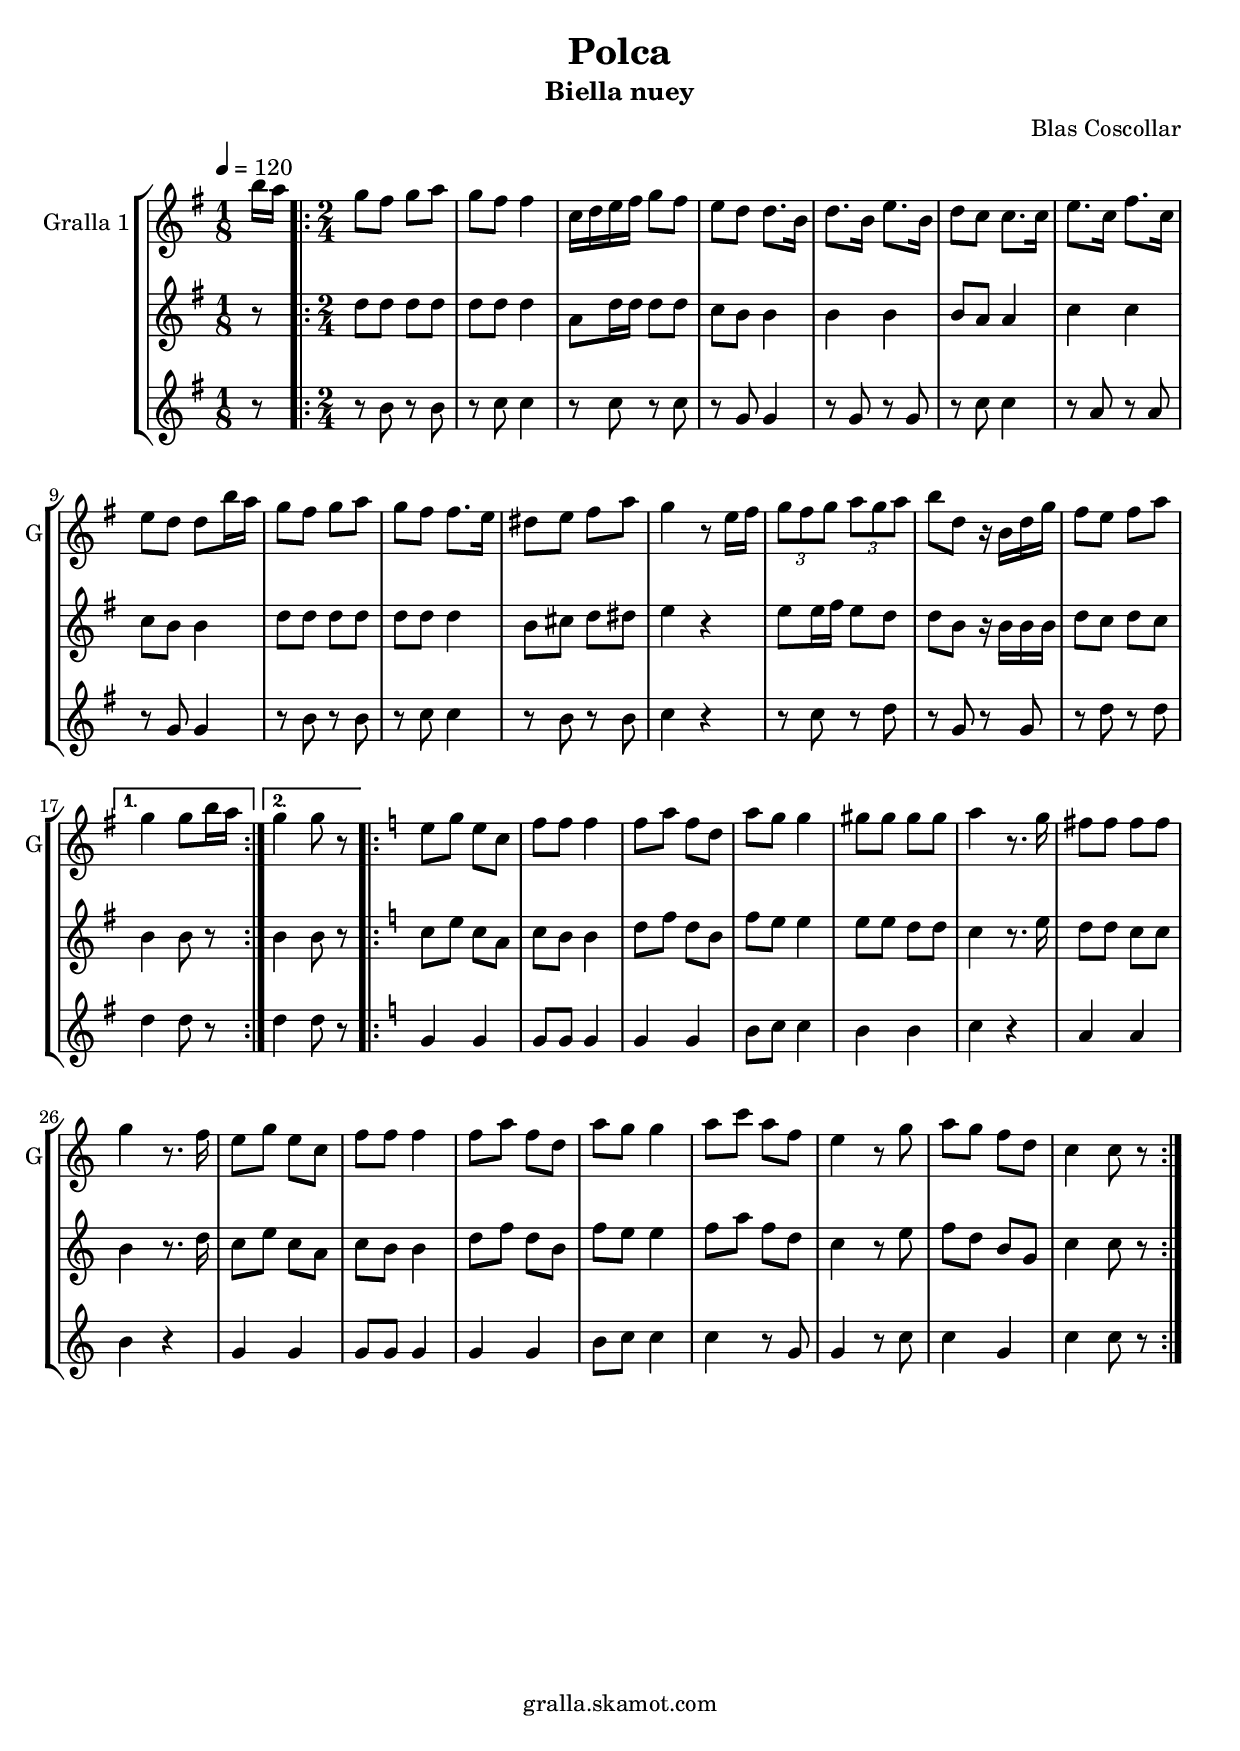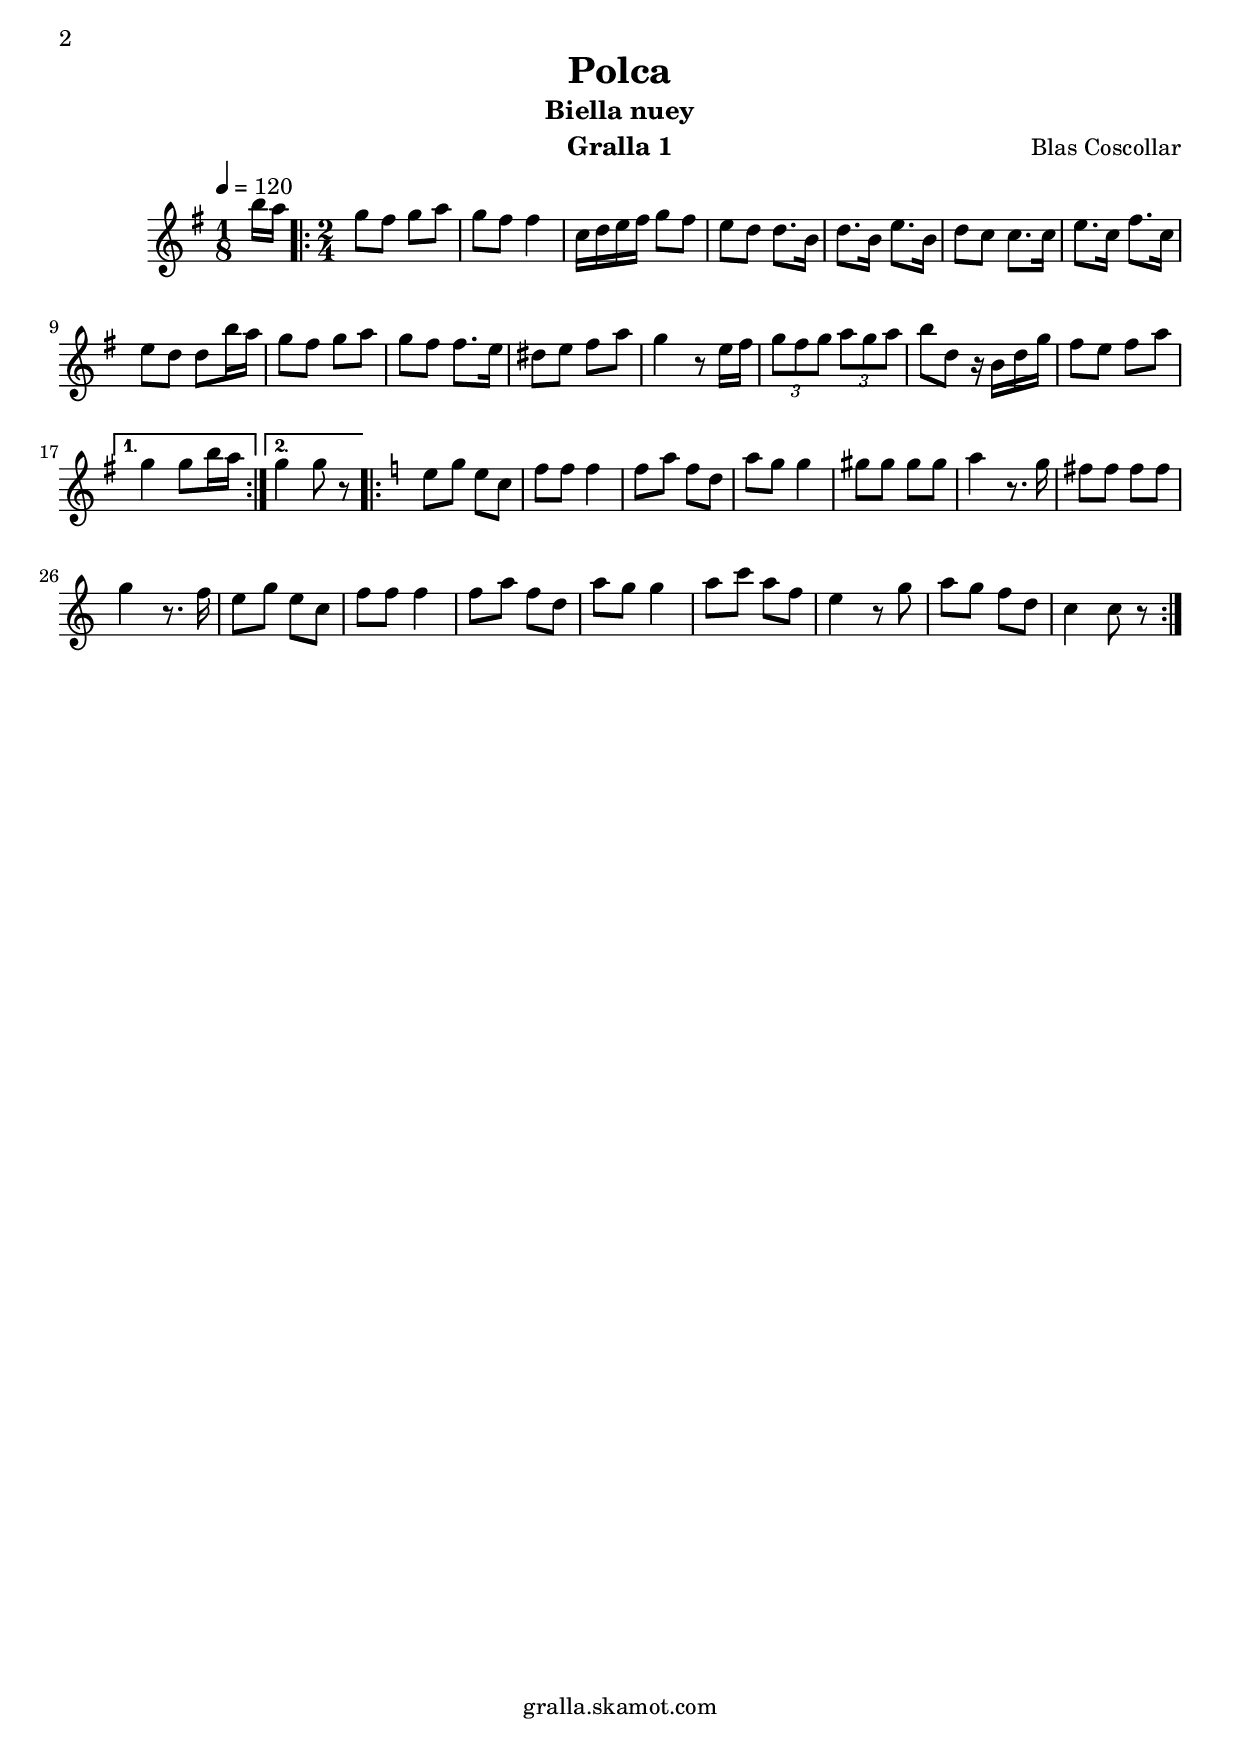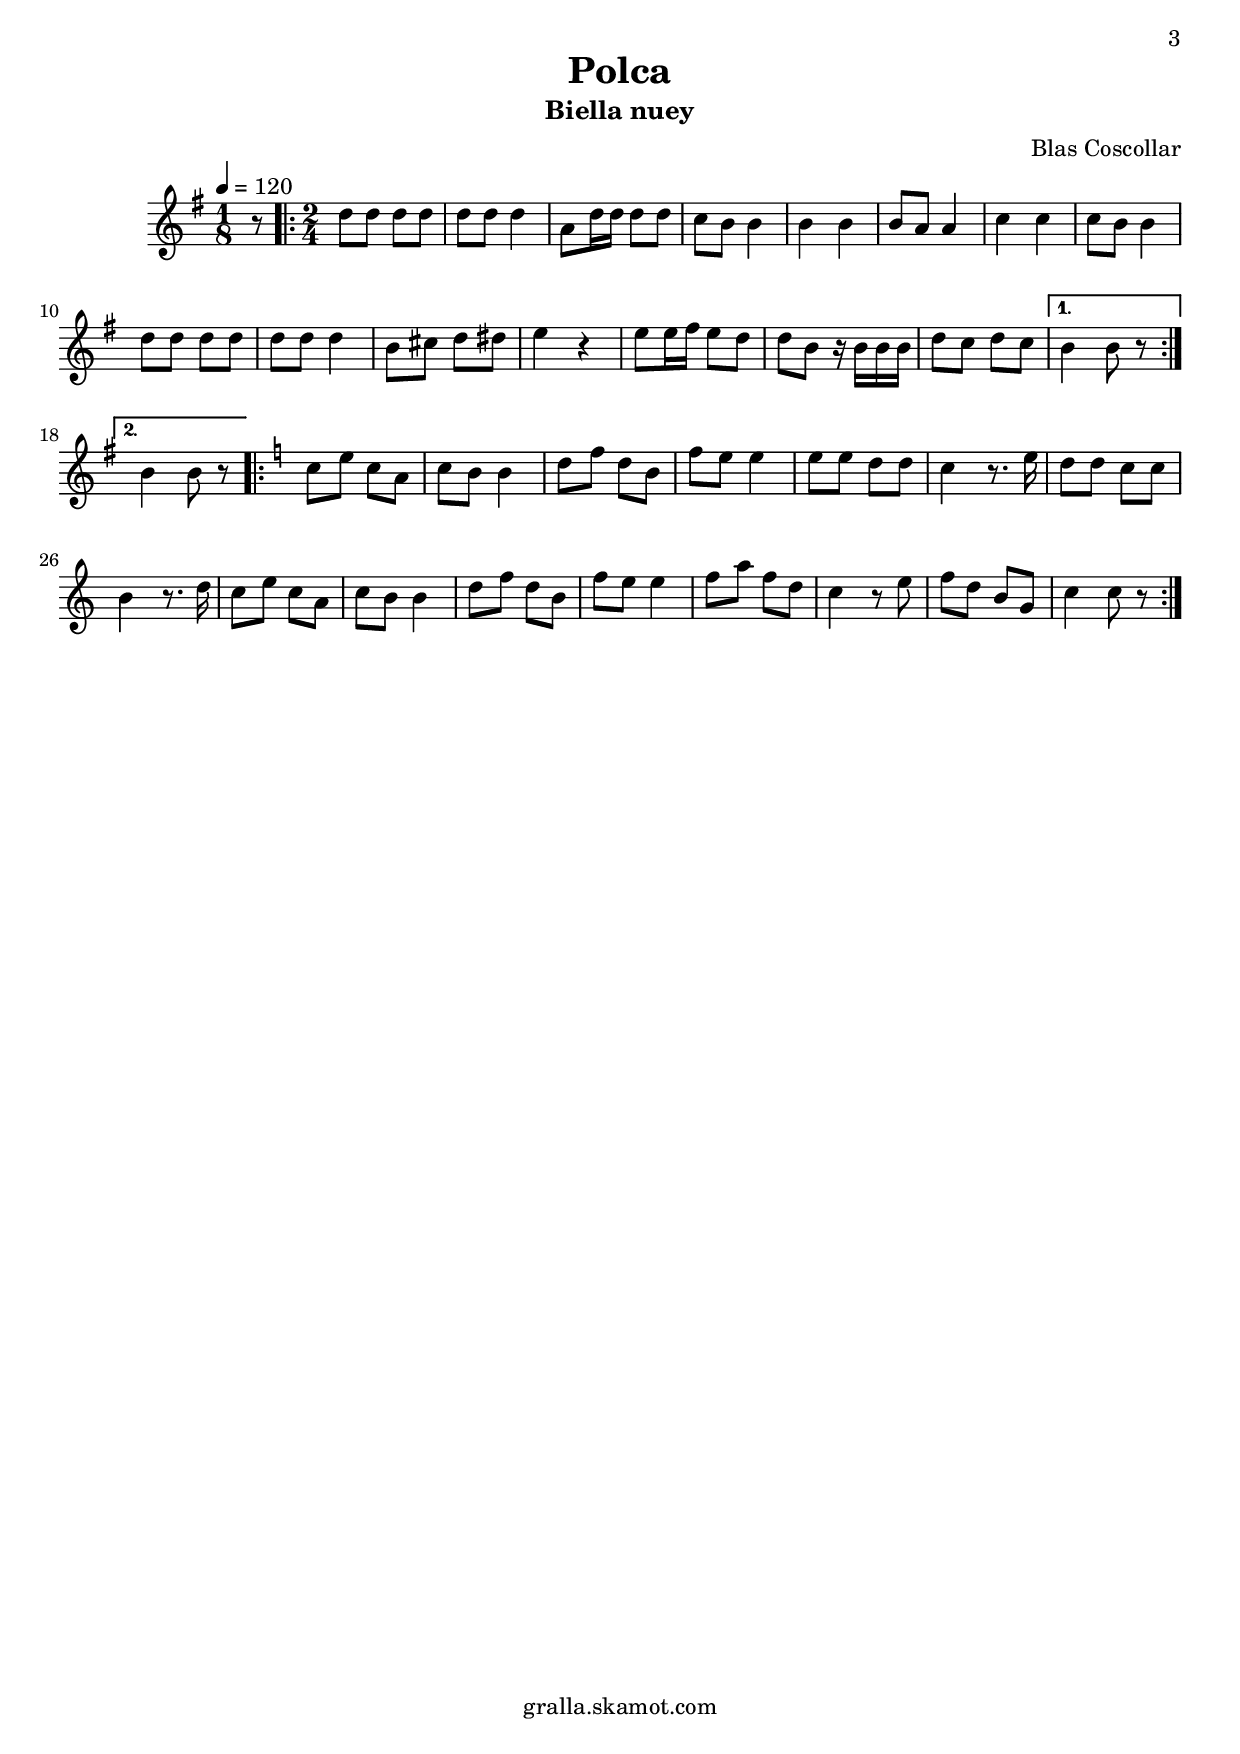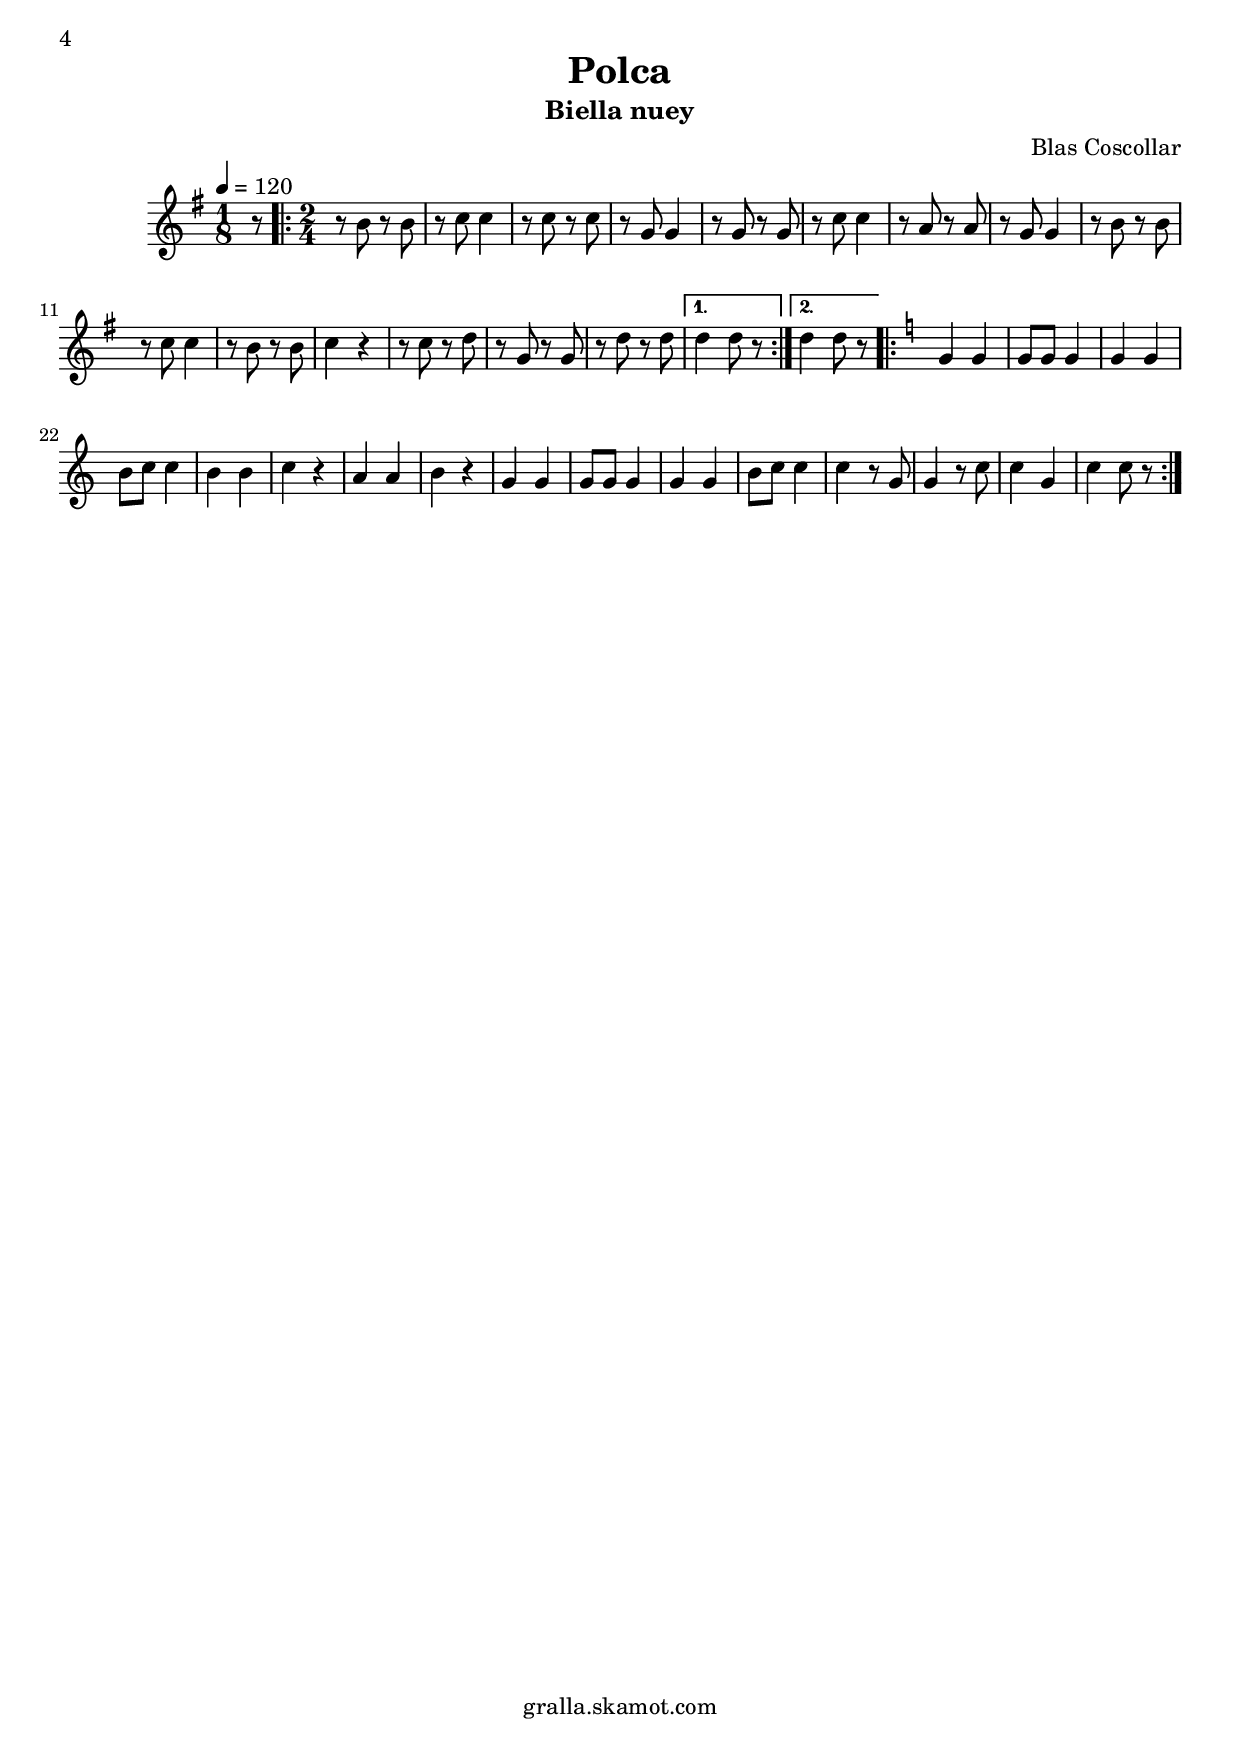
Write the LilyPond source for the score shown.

\version "2.16.2"

\header {
  dedication=""
  title="Polca"
  subtitle="Biella nuey"
  subsubtitle=""
  poet=""
  meter=""
  piece=""
  composer="Blas Coscollar"
  arranger=""
  opus=""
  instrument=""
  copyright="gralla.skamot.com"
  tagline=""
}

liniaroAa =
\relative b''
{
  \tempo 4=120
  \clef treble
  \key g \major
  \time 1/8
  b16 a  |
  \time 2/4   \repeat volta 2 { g8 fis g a  |
  g8 fis fis4  |
  c16 d e fis g8 fis  |
  %05
  e8 d d8. b16  |
  d8. b16 e8. b16  |
  d8 c c8. c16  |
  e8. c16 fis8. c16  |
  e8 d d b'16 a  |
  %10
  g8 fis g a  |
  g8 fis fis8. e16  |
  dis8 e fis a  |
  g4 r8 e16 fis  |
  \times 2/3 { g8 fis g } \times 2/3 { a g a }  |
  %15
  b8 d, r16 b d g  |
  fis8 e fis a }
  \alternative { { g4 g8 b16 a }
  { g4 g8 r } }
  \key c \major   \repeat volta 2 { e8 g e c  |
  %20
  f8 f f4  |
  f8 a f d  |
  a'8 g g4  |
  gis8 gis gis gis  |
  a4 r8. g16  |
  %25
  fis8 fis fis fis  |
  g4 r8. f16  |
  e8 g e c  |
  f8 f f4  |
  f8 a f d  |
  %30
  a'8 g g4  |
  a8 c a f  |
  e4 r8 g  |
  a8 g f d  |
  c4 c8 r  | }
}

liniaroAb =
\relative d''
{
  \tempo 4=120
  \clef treble
  \key g \major
  \time 1/8
  r8  |
  \time 2/4   \repeat volta 2 { d8 d d d  |
  d8 d d4  |
  a8 d16 d d8 d  |
  %05
  c8 b b4  |
  b4 b  |
  b8 a a4  |
  c4 c  |
  c8 b b4  |
  %10
  d8 d d d  |
  d8 d d4  |
  b8 cis d dis  |
  e4 r  |
  e8 e16 fis e8 d  |
  %15
  d8 b r16 b b b  |
  d8 c d c }
  \alternative { { b4 b8 r }
  { b4 b8 r } }
  \key c \major   \repeat volta 2 { c8 e c a  |
  %20
  c8 b b4  |
  d8 f d b  |
  f'8 e e4  |
  e8 e d d  |
  c4 r8. e16  |
  %25
  d8 d c c  |
  b4 r8. d16  |
  c8 e c a  |
  c8 b b4  |
  d8 f d b  |
  %30
  f'8 e e4  |
  f8 a f d  |
  c4 r8 e  |
  f8 d b g  |
  c4 c8 r  | }
}

liniaroAc =
\relative b'
{
  \tempo 4=120
  \clef treble
  \key g \major
  \time 1/8
  r8  |
  \time 2/4   \repeat volta 2 { r8 b r b  |
  r8 c c4  |
  r8 c r c  |
  %05
  r8 g g4  |
  r8 g r g  |
  r8 c c4  |
  r8 a r a  |
  r8 g g4  |
  %10
  r8 b r b  |
  r8 c c4  |
  r8 b r b  |
  c4 r  |
  r8 c r d  |
  %15
  r8 g, r g  |
  r8 d' r d }
  \alternative { { d4 d8 r }
  { d4 d8 r } }
  \key c \major   \repeat volta 2 { g,4 g  |
  %20
  g8 g g4  |
  g4 g  |
  b8 c c4  |
  b4 b  |
  c4 r  |
  %25
  a4 a  |
  b4 r  |
  g4 g  |
  g8 g g4  |
  g4 g  |
  %30
  b8 c c4  |
  c4 r8 g  |
  g4 r8 c  |
  c4 g  |
  c4 c8 r  | }
}

\bookpart {
  \score {
    \new StaffGroup {
      \override Score.RehearsalMark #'self-alignment-X = #LEFT
      <<
        \new Staff \with {instrumentName = #"Gralla 1" shortInstrumentName = #"G"} \liniaroAa
        \new Staff \with {instrumentName = #"" shortInstrumentName = #" "} \liniaroAb
        \new Staff \with {instrumentName = #"" shortInstrumentName = #" "} \liniaroAc
      >>
    }
    \layout {}
  }
  \score { \unfoldRepeats
    \new StaffGroup {
      \override Score.RehearsalMark #'self-alignment-X = #LEFT
      <<
        \new Staff \with {instrumentName = #"Gralla 1" shortInstrumentName = #"G"} \liniaroAa
        \new Staff \with {instrumentName = #"" shortInstrumentName = #" "} \liniaroAb
        \new Staff \with {instrumentName = #"" shortInstrumentName = #" "} \liniaroAc
      >>
    }
    \midi {
      \set Staff.midiInstrument = "oboe"
      \set DrumStaff.midiInstrument = "drums"
    }
  }
}

\bookpart {
  \header {instrument="Gralla 1"}
  \score {
    \new StaffGroup {
      \override Score.RehearsalMark #'self-alignment-X = #LEFT
      <<
        \new Staff \liniaroAa
      >>
    }
    \layout {}
  }
  \score { \unfoldRepeats
    \new StaffGroup {
      \override Score.RehearsalMark #'self-alignment-X = #LEFT
      <<
        \new Staff \liniaroAa
      >>
    }
    \midi {
      \set Staff.midiInstrument = "oboe"
      \set DrumStaff.midiInstrument = "drums"
    }
  }
}

\bookpart {
  \header {instrument=""}
  \score {
    \new StaffGroup {
      \override Score.RehearsalMark #'self-alignment-X = #LEFT
      <<
        \new Staff \liniaroAb
      >>
    }
    \layout {}
  }
  \score { \unfoldRepeats
    \new StaffGroup {
      \override Score.RehearsalMark #'self-alignment-X = #LEFT
      <<
        \new Staff \liniaroAb
      >>
    }
    \midi {
      \set Staff.midiInstrument = "oboe"
      \set DrumStaff.midiInstrument = "drums"
    }
  }
}

\bookpart {
  \header {instrument=""}
  \score {
    \new StaffGroup {
      \override Score.RehearsalMark #'self-alignment-X = #LEFT
      <<
        \new Staff \liniaroAc
      >>
    }
    \layout {}
  }
  \score { \unfoldRepeats
    \new StaffGroup {
      \override Score.RehearsalMark #'self-alignment-X = #LEFT
      <<
        \new Staff \liniaroAc
      >>
    }
    \midi {
      \set Staff.midiInstrument = "oboe"
      \set DrumStaff.midiInstrument = "drums"
    }
  }
}

